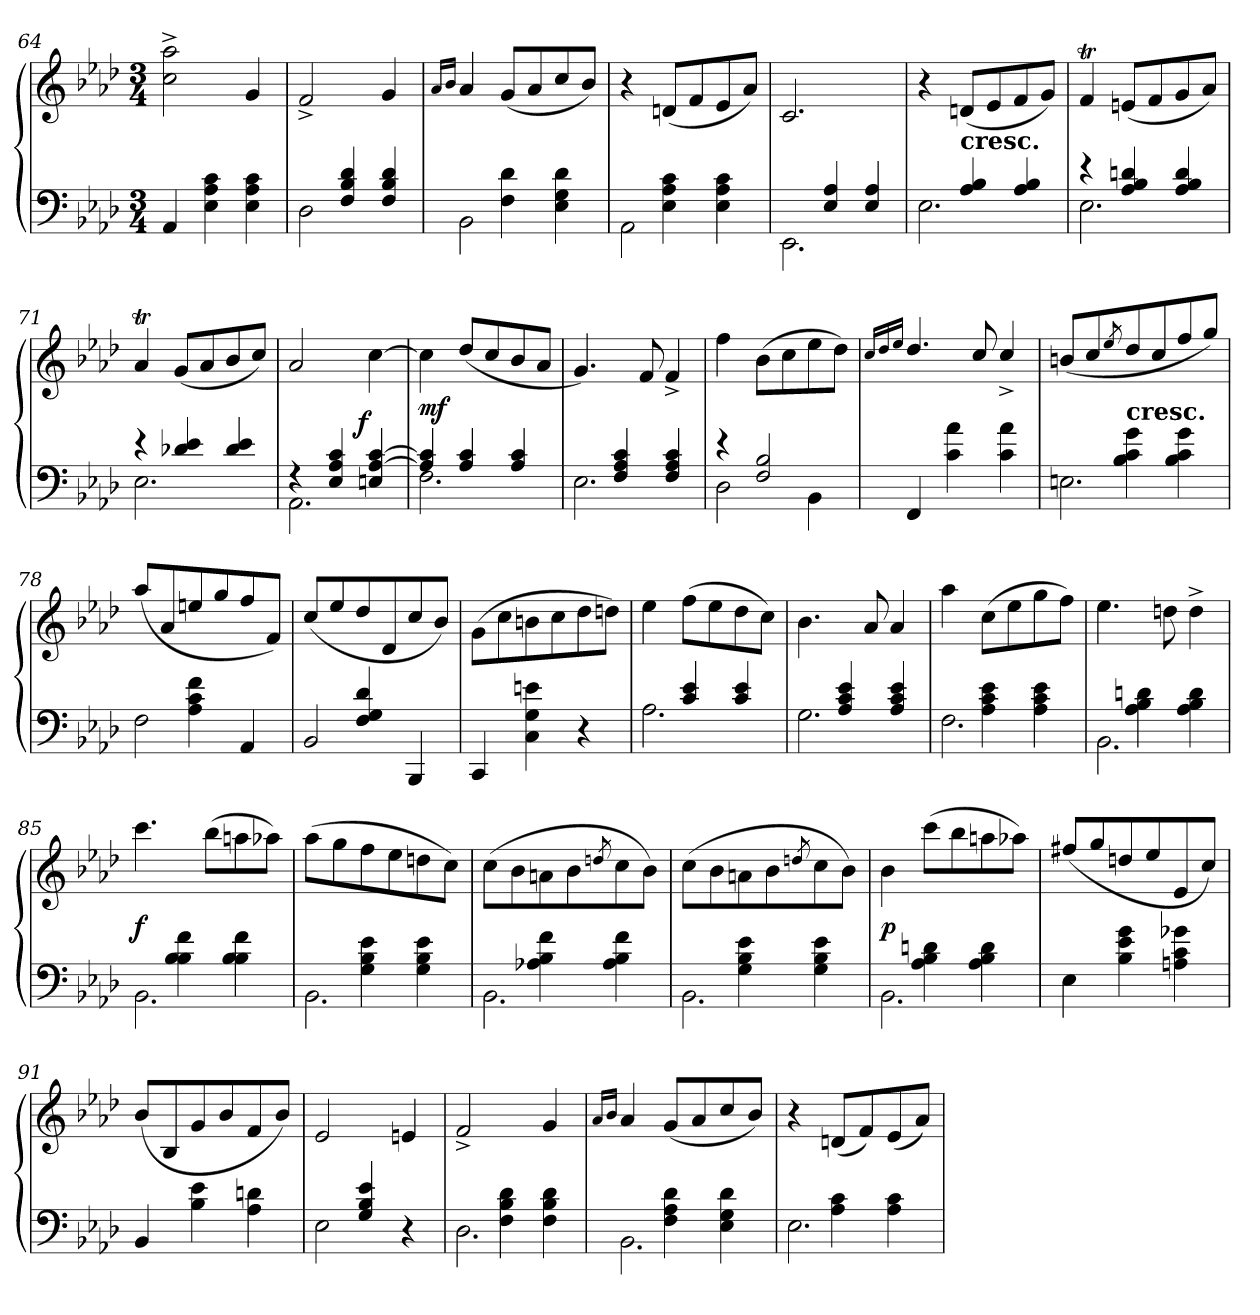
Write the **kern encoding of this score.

**kern	**kern	**dynam
*part1	*part1	*part1
*staff2	*staff1	*staff1/2
*clefF4	*clefG2	*
*k[b-e-a-d-]	*k[b-e-a-d-]	*
*M3/4	*M3/4	*
=64	=64	=64
4AA-	2aa-^< 2cc^<	.
4c 4A- 4E-	.	.
4c 4A- 4E-	4g	.
=65	=65	=65
*^	*	*
4ryy	2D-	2f^<	.
4d-/ 4B-/ 4F/	.	.	.
4d-/ 4B-/ 4F/	4ryy	4g	.
=66	=66	=66	=66
.	.	16qa-LL	.
.	.	16qb-JJ	.
4ryy	2BB-	4a-	.
4d-\ 4F\	.	(<8gL	.
.	.	8a-	.
4d-\ 4G\ 4E-\	4ryy	8cc	.
.	.	8b-J)	.
=67	=67	=67	=67
4ryy	2AA-	4r	.
4c\ 4A-\ 4E-\	.	(<8dnL	.
.	.	8f	.
4c\ 4A-\ 4E-\	4ryy	8e-	.
.	.	8a-J)	.
=68	=68	=68	=68
4ryy	2.EE-	2.c	.
4A- 4E-	.	.	.
4A- 4E-	.	.	.
=69	=69	=69	=69
4ryy	2.E-	4r	.
!	!	!LO:TX:c:B:t=cresc.	!
4B- 4A-	.	(<8dnL	.
.	.	8e-	.
4B- 4A-	.	8f	.
.	.	8gJ)	.
=70	=70	=70	=70
4re	2.E-	4fT	.
4dn 4B- 4A-	.	(<8enL	.
.	.	8f	.
4d 4B- 4A-	.	8g	.
.	.	8a-J)	.
=71	=71	=71	=71
4re	2.E-	4a-T	.
4e- 4d-X	.	(<8gL	.
.	.	8a-	.
4e- 4d-	.	8b-	.
.	.	8ccJ)	.
=72	=72	=72	=72
4rF	2.AA-	2a-	.
4c 4A- 4E-	.	.	.
!	!	!	!LO:DY:rj
[4c [4A- 4En	.	[4cc	f
=73	=73	=73	=73
4c] 4A-]	2.F	4cc]	mf
4c 4A-	.	(<8dd-/L	.
.	.	8cc	.
4c 4A-	.	8b-	.
.	.	8a-J	.
=74	=74	=74	=74
4ryy	2.E-	4.g)	.
4c 4A- 4F	.	.	.
.	.	8f	.
4c 4A- 4F	.	4f^<	.
=75	=75	=75	=75
4re	2D-	4ff	.
2B- 2F	.	(>8b-L	.
.	.	8cc	.
.	4BB-	8ee-	.
.	.	8dd-J)	.
*v	*v	*	*
=76	=76	=76
.	16qqcc/LL	.
.	16qqdd-/	.
.	16qqee-/JJ	.
4FF	4.dd-/	.
4a-\ 4c\	.	.
.	8cc/	.
4a-\ 4c\	4cc^>/	.
=77	=77	=77
*^	*	*
4ryy	2.En	(>8bnL	.
.	.	8cc	.
.	.	8qee-/	.
!	!	!LO:TX:c:B:t=cresc.	!
4g\ 4c\ 4B-\	.	8dd-/	.
.	.	8cc/	.
4g\ 4c\ 4B-\	.	8ff/	.
.	.	8gg/J)	.
=78	=78	=78	=78
4ryy	2F	(>8aa-L	.
.	.	8a-	.
4f\ 4c\ 4A-\	.	8een/	.
.	.	8gg/	.
4ryy	4AA-/	8ff	.
.	.	8fJ)	.
=79	=79	=79	=79
4ryy	2BB-/	(>8cc/L	.
.	.	8ee-	.
4d-/ 4G/ 4F/	.	8dd-	.
.	.	8d-	.
4ryy	4BBB-/	8cc	.
.	.	8b-J)	.
*v	*v	*	*
=80	=80	=80
4CC	(>8gL	.
.	8cc	.
4en 4G 4C	8bn	.
.	8cc	.
4r	8dd-	.
.	8ddnJ)	.
=81	=81	=81
*^	*	*
4ryy	2.A-	4ee-	.
4e- 4c	.	(>8ffL	.
.	.	8ee-	.
4e- 4c	.	8dd-	.
.	.	8ccJ)	.
=82	=82	=82	=82
4ryy	2.G	4.b-\	.
4e- 4c 4A-	.	.	.
.	.	8a-/	.
4e- 4c 4A-	.	4a-/	.
=83	=83	=83	=83
4ryy	2.F	4aa-	.
4e-\ 4c\ 4A-\	.	(>8ccL	.
.	.	8ee-	.
4e-\ 4c\ 4A-\	.	8gg	.
.	.	8ffJ)	.
=84	=84	=84	=84
4ryy	2.BB-	4.ee-	.
4dn\ 4B-\ 4A-\	.	.	.
.	.	8ddn	.
4d\ 4B-\ 4A-\	.	4dd^<	.
=85	=85	=85	=85
4ryy	2.BB-	4.ccc	f
4f\ 4B-\ 4B-\	.	.	.
.	.	(>8bb-L	.
4f\ 4B-\ 4B-\	.	8aan	.
.	.	8aa-XJ)	.
=86	=86	=86	=86
4ryy	2.BB-	(>8aa-L	.
.	.	8gg	.
4e-\ 4B-\ 4G\	.	8ff	.
.	.	8ee-	.
4e-\ 4B-\ 4G\	.	8ddn	.
.	.	8ccJ)	.
=87	=87	=87	=87
4ryy	2.BB-	(>8ccL	.
.	.	8b-	.
4f\ 4B-\ 4A-X\	.	8an	.
.	.	8b-	.
.	.	8qddn	.
4f\ 4B-\ 4A-\	.	8cc	.
.	.	8b-J)	.
=88	=88	=88	=88
4ryy	2.BB-	(>8ccL	.
.	.	8b-	.
4e-\ 4B-\ 4G\	.	8an	.
.	.	8b-	.
.	.	8qddn	.
4e-\ 4B-\ 4G\	.	8cc	.
.	.	8b-J)	.
=89	=89	=89	=89
4ryy	2.BB-	4b-	p
4dn\ 4B-\ 4A-\	.	(>8cccL	.
.	.	8bb-	.
4d\ 4B-\ 4A-\	.	8aan	.
.	.	8aa-XJ)	.
*v	*v	*	*
=90	=90	=90
4E-	(<8ff#X/L	.
.	8gg	.
4g 4e- 4B-	8ddn	.
.	8ee-	.
4g-X 4c 4An	8e-	.
.	8ccJ)	.
=91	=91	=91
4BB-	(<8b-/L	.
.	8B-	.
4e- 4B-	8g	.
.	8b-	.
4dn 4A-	8f	.
.	8b-J)	.
=92	=92	=92
*^	*	*
4ryy	2E-	2e-	.
4e- 4B- 4G	.	.	.
4ryy	4r	4en	.
=93	=93	=93	=93
4ryy	2.D-	2f^<	.
4d-\ 4B-\ 4F\	.	.	.
4d-\ 4B-\ 4F\	.	4g	.
=94	=94	=94	=94
.	.	16qa-LL	.
.	.	16qb-JJ	.
4ryy	2.BB-	4a-	.
4d-\ 4A-\ 4F\	.	(<8gL	.
.	.	8a-	.
4d-\ 4G\ 4E-\	.	8cc	.
.	.	8b-J)	.
=95	=95	=95	=95
4ryy	2.E-	4r	.
4c\ 4A-\	.	(<8dnL	.
.	.	8f)	.
4c\ 4A-\	.	(<8e-	.
.	.	8a-J)	.
*v	*v	*	*
=	=	=
*-	*-	*-
